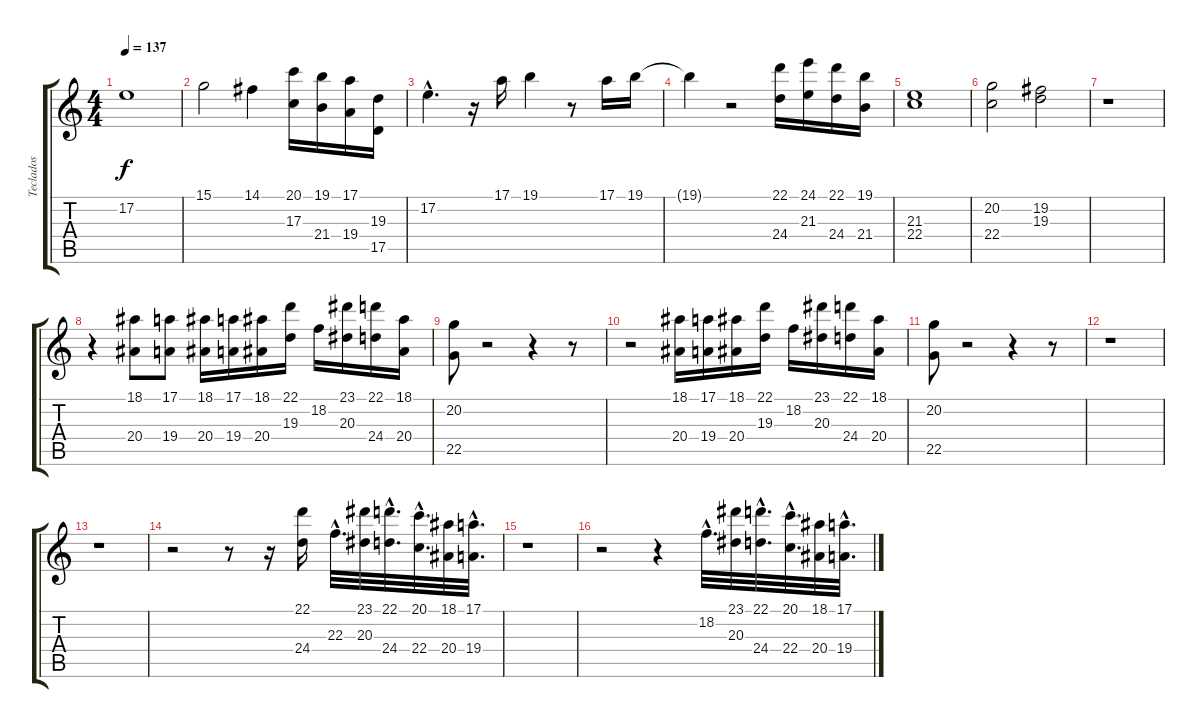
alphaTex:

\track ("Teclados" "Teclados") {instrument synthstrings1}
\staff {score tabs}
\tuning (E4 B3 G3 D3 A2 E2) {hide}
\ts (4 4)
\tempo 137
\clef g2
\ks c
17.2.1{dy f} |
15.1.2 14.1.4 (20.1 17.3).16 (19.1 21.4).16 (17.1 19.4).16 (19.3 17.5).16 |
17.2{hac}.4{d} r.16 17.1.16 19.1.4 r.8 17.1.16 19.1.16 |
19.1{t}.4 r.2 (22.1 24.4).16 (24.1 21.3).16 (22.1 24.4).16 (19.1 21.4).16 |
(21.3 22.4).1 |
(20.2 22.4).2 (19.2 19.3).2 |
r.1 |
r.4 (18.1 20.4).8 (17.1 19.4).8 (18.1 20.4).16 (17.1 19.4).16 (18.1 20.4).16 (22.1 19.3).16 18.2.16 (23.1 20.3).16 (22.1 24.4).16 (18.1 20.4).16 |
(20.2 22.5).8 r.2 r.4 r.8 |
r.2 (18.1 20.4).16 (17.1 19.4).16 (18.1 20.4).16 (22.1 19.3).16 18.2.16 (23.1 20.3).16 (22.1 24.4).16 (18.1 20.4).16 |
(20.2 22.5).8 r.2 r.4 r.8 |
r.1 |
r.1 |
r.2 r.8 r.16 (22.1 24.4).16 22.3{hac}.32{d} (23.1 20.3).32 (22.1{hac} 24.4{hac}).32{d} (20.1{hac} 22.4{hac}).32{d} (18.1 20.4).32 (17.1{hac} 19.4{hac}).32{d} |
r.1 |
r.2 r.4 18.2{hac}.32{d} (23.1 20.3).32 (22.1{hac} 24.4{hac}).32{d} (20.1{hac} 22.4{hac}).32{d} (18.1 20.4).32 (17.1{hac} 19.4{hac}).32{d}
